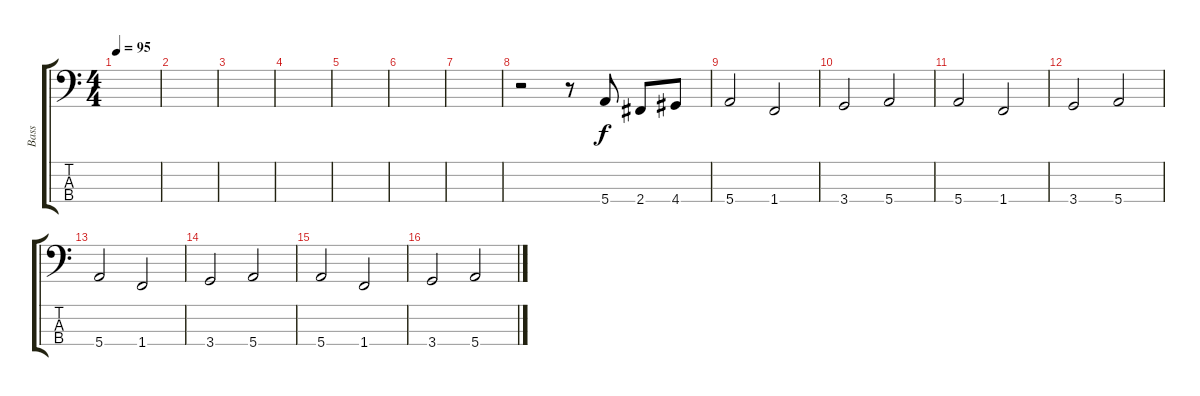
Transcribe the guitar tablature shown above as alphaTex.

\track ("Bass" "Bass") {instrument electricbassfinger}
\staff {score tabs}
\tuning (G2 D2 A1 E1) {hide}
\ts (4 4)
\tempo 95
\clef f4
\ks c
|
|
|
|
|
|
|
r.2 r.8 5.4.8 2.4.8 4.4.8 |
5.4.2 1.4.2 |
3.4.2 5.4.2 |
5.4.2 1.4.2 |
3.4.2 5.4.2 |
5.4.2 1.4.2 |
3.4.2 5.4.2 |
5.4.2 1.4.2 |
3.4.2 5.4.2
